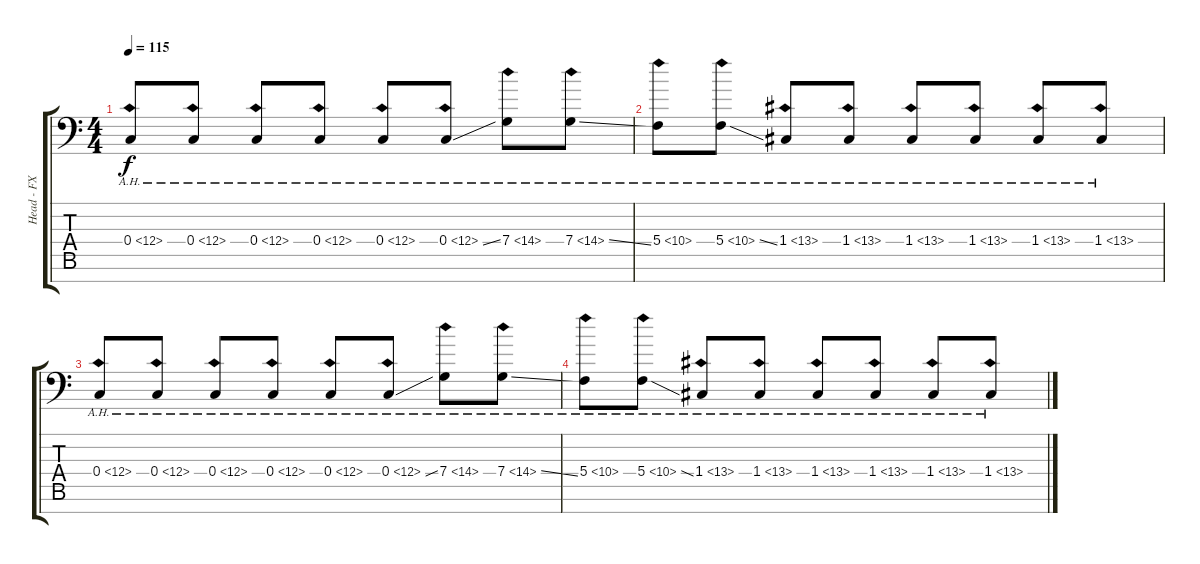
\track ("Head - FX" "Head - FX") {instrument lead2sawtooth}
\staff {score tabs}
\tuning (D4 A3 F3 C3 G2 D2 A1) {hide}
\ts (4 4)
\tempo 115
\clef f4
\ks c
0.4{ah 12}.8{dy f balance 8} 0.4{ah 12}.8{balance 16} 0.4{ah 12}.8 0.4{ah 12}.8 0.4{ah 12}.8 0.4{ah 12 ss}.8 7.4{ah 7}.8{balance 16} 7.4{ah 7 ss}.8{balance 8} |
5.4{ah 5}.8 5.4{ah 5 ss}.8 1.4{ah 12}.8{balance 0} 1.4{ah 12}.8{volume 0} 1.4{ah 12}.8 1.4{ah 12}.8{balance 8} 1.4{ah 12}.8 1.4{ah 12}.8 |
0.4{ah 12}.8{balance 8} 0.4{ah 12}.8{balance 16} 0.4{ah 12}.8 0.4{ah 12}.8 0.4{ah 12}.8 0.4{ah 12 ss}.8 7.4{ah 7}.8{balance 16} 7.4{ah 7 ss}.8{balance 8} |
5.4{ah 5}.8 5.4{ah 5 ss}.8 1.4{ah 12}.8{balance 0} 1.4{ah 12}.8 1.4{ah 12}.8 1.4{ah 12}.8{balance 8} 1.4{ah 12}.8 1.4{ah 12}.8
